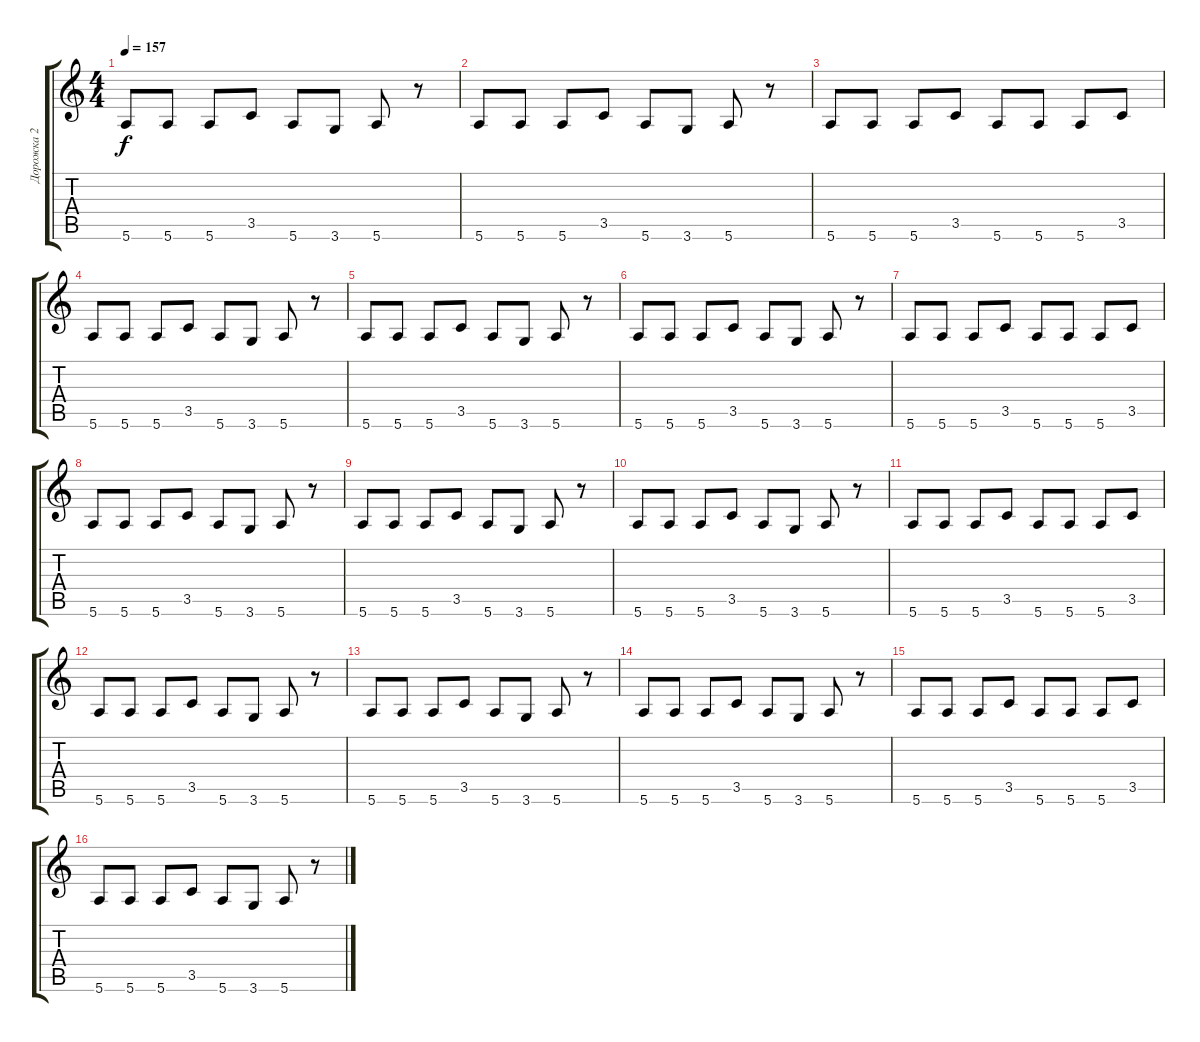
\track ("Дорожка 2" "Дорожка 2") {instrument distortionguitar}
\staff {score tabs}
\tuning (E4 B3 G3 D3 A2 E2) {hide}
\ts (4 4)
\tempo 157
\clef g2
\ks c
5.6.8{dy f} 5.6.8 5.6.8 3.5.8 5.6.8 3.6.8 5.6.8 r.8 |
5.6.8 5.6.8 5.6.8 3.5.8 5.6.8 3.6.8 5.6.8 r.8 |
5.6.8 5.6.8 5.6.8 3.5.8 5.6.8 5.6.8 5.6.8 3.5.8 |
5.6.8 5.6.8 5.6.8 3.5.8 5.6.8 3.6.8 5.6.8 r.8 |
5.6.8 5.6.8 5.6.8 3.5.8 5.6.8 3.6.8 5.6.8 r.8 |
5.6.8 5.6.8 5.6.8 3.5.8 5.6.8 3.6.8 5.6.8 r.8 |
5.6.8 5.6.8 5.6.8 3.5.8 5.6.8 5.6.8 5.6.8 3.5.8 |
5.6.8 5.6.8 5.6.8 3.5.8 5.6.8 3.6.8 5.6.8 r.8 |
5.6.8 5.6.8 5.6.8 3.5.8 5.6.8 3.6.8 5.6.8 r.8 |
5.6.8 5.6.8 5.6.8 3.5.8 5.6.8 3.6.8 5.6.8 r.8 |
5.6.8 5.6.8 5.6.8 3.5.8 5.6.8 5.6.8 5.6.8 3.5.8 |
5.6.8 5.6.8 5.6.8 3.5.8 5.6.8 3.6.8 5.6.8 r.8 |
5.6.8 5.6.8 5.6.8 3.5.8 5.6.8 3.6.8 5.6.8 r.8 |
5.6.8 5.6.8 5.6.8 3.5.8 5.6.8 3.6.8 5.6.8 r.8 |
5.6.8 5.6.8 5.6.8 3.5.8 5.6.8 5.6.8 5.6.8 3.5.8 |
5.6.8 5.6.8 5.6.8 3.5.8 5.6.8 3.6.8 5.6.8 r.8
